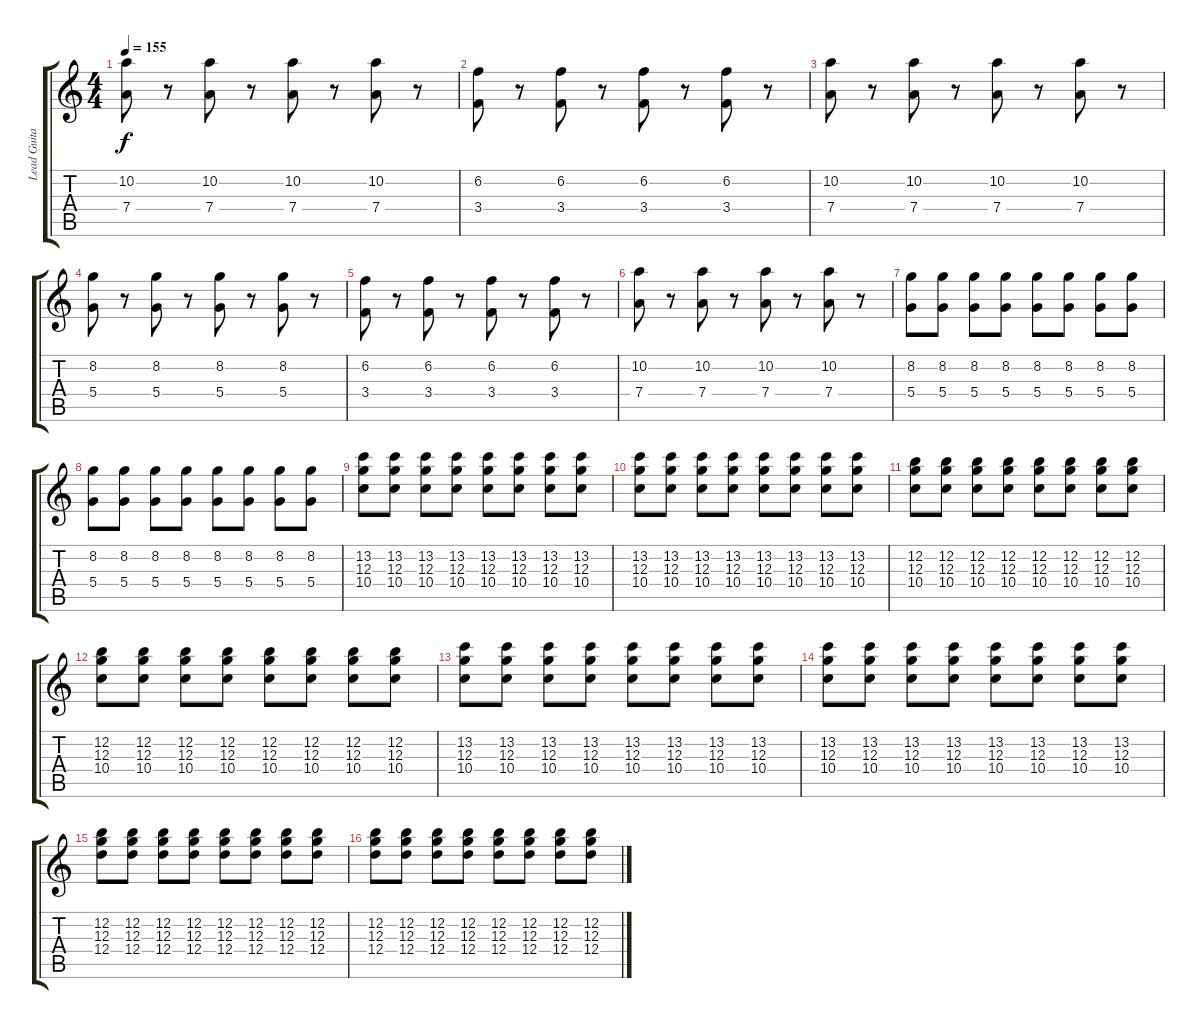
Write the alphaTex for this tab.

\track ("Lead Guitar" "Lead Guita") {instrument distortionguitar}
\staff {score tabs}
\tuning (E4 B3 G3 D3 A2 E2) {hide}
\ts (4 4)
\tempo 155
\clef g2
\ks c
(10.2 7.4).8{dy f} r.8 (10.2 7.4).8 r.8 (10.2 7.4).8 r.8 (10.2 7.4).8 r.8 |
(6.2 3.4).8 r.8 (6.2 3.4).8 r.8 (6.2 3.4).8 r.8 (6.2 3.4).8 r.8 |
(10.2 7.4).8 r.8 (10.2 7.4).8 r.8 (10.2 7.4).8 r.8 (10.2 7.4).8 r.8 |
(8.2 5.4).8 r.8 (8.2 5.4).8 r.8 (8.2 5.4).8 r.8 (8.2 5.4).8 r.8 |
(6.2 3.4).8 r.8 (6.2 3.4).8 r.8 (6.2 3.4).8 r.8 (6.2 3.4).8 r.8 |
(10.2 7.4).8 r.8 (10.2 7.4).8 r.8 (10.2 7.4).8 r.8 (10.2 7.4).8 r.8 |
(8.2 5.4).8 (8.2 5.4).8 (8.2 5.4).8 (8.2 5.4).8 (8.2 5.4).8 (8.2 5.4).8 (8.2 5.4).8 (8.2 5.4).8 |
(8.2 5.4).8 (8.2 5.4).8 (8.2 5.4).8 (8.2 5.4).8 (8.2 5.4).8 (8.2 5.4).8 (8.2 5.4).8 (8.2 5.4).8 |
(13.2 12.3 10.4).8 (13.2 12.3 10.4).8 (13.2 12.3 10.4).8 (13.2 12.3 10.4).8 (13.2 12.3 10.4).8 (13.2 12.3 10.4).8 (13.2 12.3 10.4).8 (13.2 12.3 10.4).8 |
(13.2 12.3 10.4).8 (13.2 12.3 10.4).8 (13.2 12.3 10.4).8 (13.2 12.3 10.4).8 (13.2 12.3 10.4).8 (13.2 12.3 10.4).8 (13.2 12.3 10.4).8 (13.2 12.3 10.4).8 |
(12.2 12.3 10.4).8 (12.2 12.3 10.4).8 (12.2 12.3 10.4).8 (12.2 12.3 10.4).8 (12.2 12.3 10.4).8 (12.2 12.3 10.4).8 (12.2 12.3 10.4).8 (12.2 12.3 10.4).8 |
(12.2 12.3 10.4).8 (12.2 12.3 10.4).8 (12.2 12.3 10.4).8 (12.2 12.3 10.4).8 (12.2 12.3 10.4).8 (12.2 12.3 10.4).8 (12.2 12.3 10.4).8 (12.2 12.3 10.4).8 |
(13.2 12.3 10.4).8 (13.2 12.3 10.4).8 (13.2 12.3 10.4).8 (13.2 12.3 10.4).8 (13.2 12.3 10.4).8 (13.2 12.3 10.4).8 (13.2 12.3 10.4).8 (13.2 12.3 10.4).8 |
(13.2 12.3 10.4).8 (13.2 12.3 10.4).8 (13.2 12.3 10.4).8 (13.2 12.3 10.4).8 (13.2 12.3 10.4).8 (13.2 12.3 10.4).8 (13.2 12.3 10.4).8 (13.2 12.3 10.4).8 |
(12.2 12.3 12.4).8 (12.2 12.3 12.4).8 (12.2 12.3 12.4).8 (12.2 12.3 12.4).8 (12.2 12.3 12.4).8 (12.2 12.3 12.4).8 (12.2 12.3 12.4).8 (12.2 12.3 12.4).8 |
(12.2 12.3 12.4).8 (12.2 12.3 12.4).8 (12.2 12.3 12.4).8 (12.2 12.3 12.4).8 (12.2 12.3 12.4).8 (12.2 12.3 12.4).8 (12.2 12.3 12.4).8 (12.2 12.3 12.4).8
